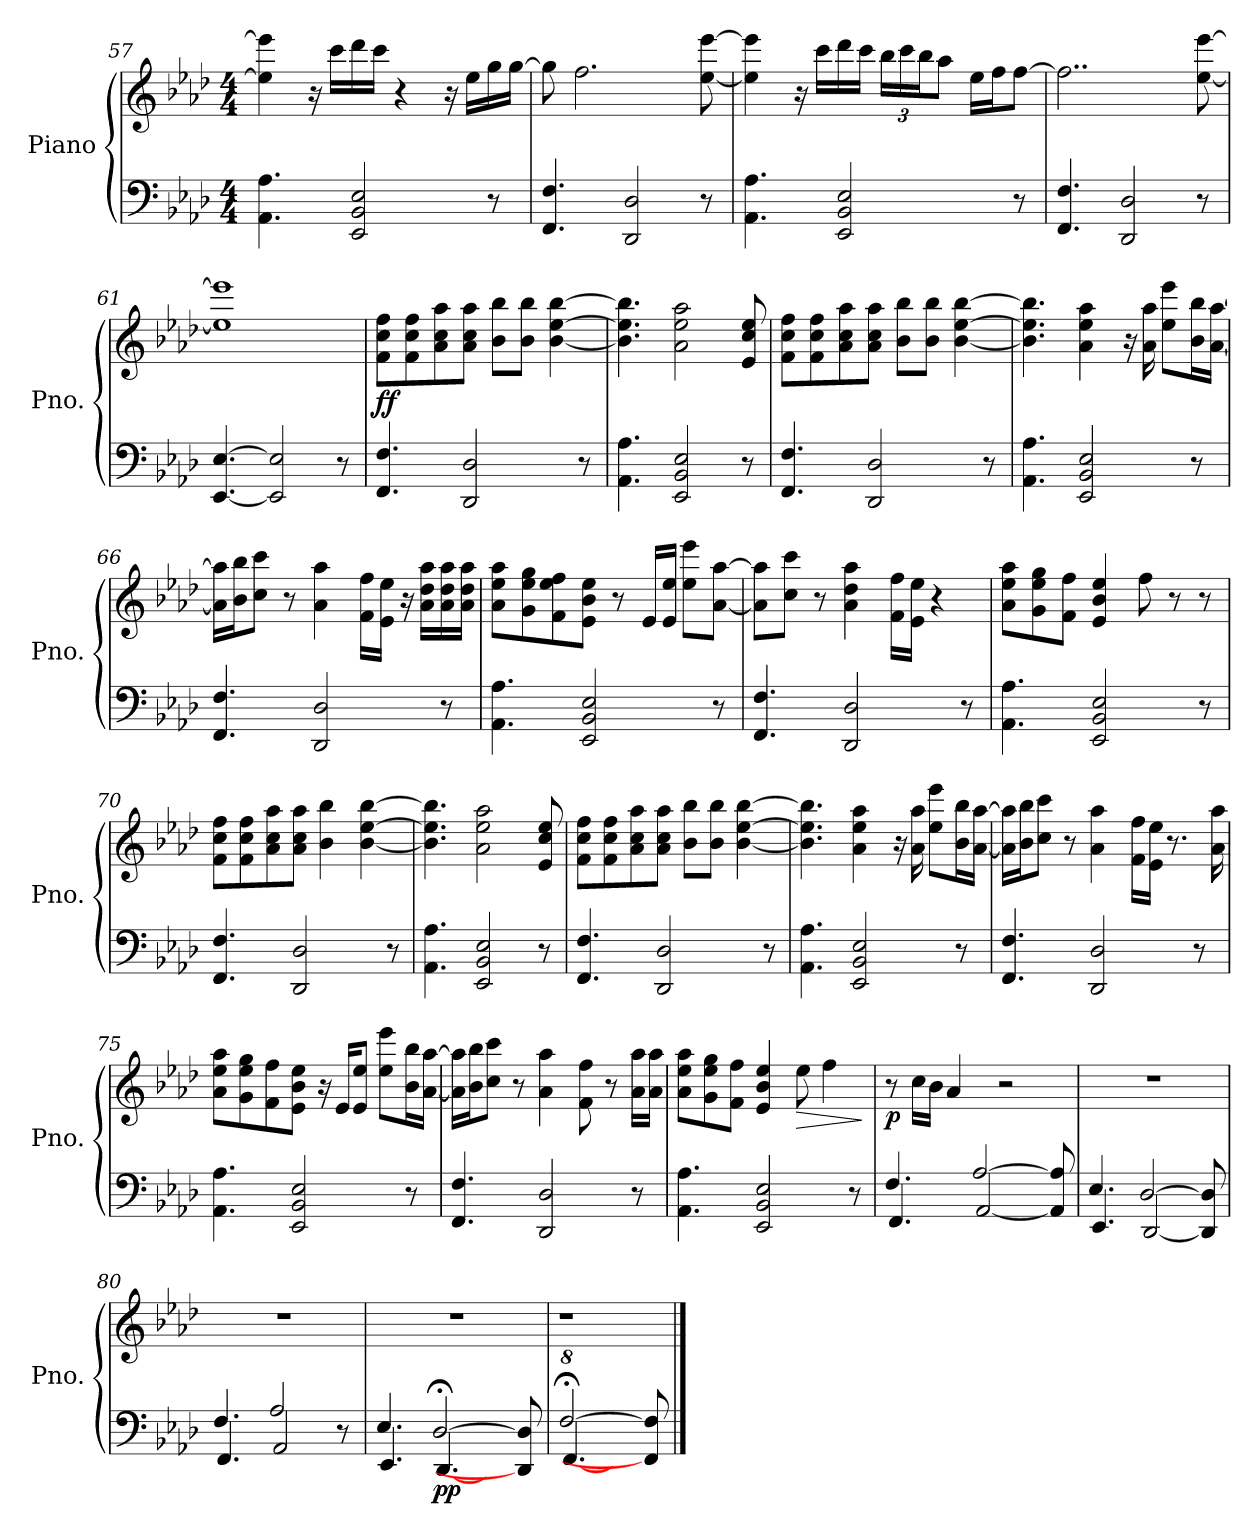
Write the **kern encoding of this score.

**kern	**kern	**dynam
*part1	*part1	*part1
*staff2	*staff1	*staff1/2
*I"Piano	*	*
*I'Pno.	*	*
*clefF4	*clefG2	*
*k[b-e-a-d-]	*k[b-e-a-d-]	*
*M4/4	*M4/4	*
=57	=57	=57
4.AA-\ 4.A-\	4ee-\] 4eee-\]	.
.	16r	.
.	16ccc\LL	.
2EE-/ 2BB-/ 2E-/	16ddd-\	.
.	16ccc\JJ	.
.	4r	.
.	16r	.
.	16ee-\LL	.
8r	16gg\	.
.	[16gg\JJ	.
=58	=58	=58
4.FF/ 4.F/	8gg\]	.
.	2.ff\	.
2DD-/ 2D-/	.	.
8r	[8ee-\ [8eee-\	.
!!LO:LB:g=z
=59	=59	=59
4.AA-\ 4.A-\	4ee-\] 4eee-\]	.
.	16r	.
.	16ccc\LL	.
2EE-/ 2BB-/ 2E-/	16ddd-\	.
.	16ccc\JJ	.
*	*Xbrackettup	*
.	24bb-\LL	.
.	24ccc\	.
.	24bb-\J	.
.	8aa-\J	.
.	16ee-\LL	.
.	16ff\J	.
8r	[8ff\J	.
=60	=60	=60
4.FF/ 4.F/	2..ff\]	.
2DD-/ 2D-/	.	.
8r	[8ee-\ [8eee-\	.
=61	=61	=61
[4.EE-/ [4.E-/	1ee-] 1eee-]	.
2EE-/] 2E-/]	.	.
8r	.	.
=62	=62	=62
!	!	!LO:DY:b
4.FF/ 4.F/	8f\ 8cc\ 8ff\L	ff
.	8f\ 8cc\ 8ff\	.
.	8a-\ 8cc\ 8aa-\	.
2DD-/ 2D-/	8a-\ 8cc\ 8aa-\J	.
.	8b-\ 8bb-\L	.
.	8b-\ 8bb-\J	.
.	[4b-\ [4ee-\ [4bb-\	.
8r	.	.
=63	=63	=63
4.AA-\ 4.A-\	4.b-\] 4.ee-\] 4.bb-\]	.
2EE-/ 2BB-/ 2E-/	2a-\ 2ee-\ 2aa-\	.
8r	8e-/ 8cc/ 8ee-/	.
!!LO:LB:g=z
=64	=64	=64
4.FF/ 4.F/	8f\ 8cc\ 8ff\L	.
.	8f\ 8cc\ 8ff\	.
.	8a-\ 8cc\ 8aa-\	.
2DD-/ 2D-/	8a-\ 8cc\ 8aa-\J	.
.	8b-\ 8bb-\L	.
.	8b-\ 8bb-\J	.
.	[4b-\ [4ee-\ [4bb-\	.
8r	.	.
=65	=65	=65
4.AA-\ 4.A-\	4.b-\] 4.ee-\] 4.bb-\]	.
2EE-/ 2BB-/ 2E-/	4a-\ 4ee-\ 4aa-\	.
.	16r	.
.	16a-\ 16aa-\	.
.	8ee-\ 8eee-\L	.
8r	16b-\ 16bb-\L	.
.	[16a-\ [16aa-\JJ	.
=66	=66	=66
4.FF/ 4.F/	16a-\] 16aa-\]LL	.
.	16b-\ 16bb-\J	.
.	8cc\ 8ccc\J	.
.	8r	.
2DD-/ 2D-/	4a-\ 4aa-\	.
.	16f\ 16ff\LL	.
.	16e-\ 16ee-\JJ	.
.	16r	.
.	16a-\ 16dd-\ 16aa-\LL	.
8r	16a-\ 16dd-\ 16aa-\	.
.	16a-\ 16dd-\ 16aa-\JJ	.
=67	=67	=67
4.AA-\ 4.A-\	8a-\ 8ee-\ 8aa-\L	.
.	8g\ 8ee-\ 8gg\	.
.	8f\ 8ee-\ 8ff\	.
2EE-/ 2BB-/ 2E-/	8e-\ 8b-\ 8ee-\J	.
.	8r	.
.	16e-/LL	.
.	16e-/ 16ee-/JJ	.
.	8ee-\ 8eee-\L	.
8r	[8a-\ [8aa-\J	.
!!LO:LB:g=z
=68	=68	=68
4.FF/ 4.F/	8a-\] 8aa-\]L	.
.	8cc\ 8ccc\J	.
.	8r	.
2DD-/ 2D-/	4a-\ 4dd-\ 4aa-\	.
.	16f\ 16ff\LL	.
.	16e-\ 16ee-\JJ	.
.	4r	.
8r	.	.
=69	=69	=69
4.AA-\ 4.A-\	8a-\ 8ee-\ 8aa-\L	.
.	8g\ 8ee-\ 8gg\	.
.	8f\ 8ff\J	.
2EE-/ 2BB-/ 2E-/	4e-/ 4b-/ 4ee-/	.
.	8ff\	.
.	8r	.
8r	8r	.
=70	=70	=70
4.FF/ 4.F/	8f\ 8cc\ 8ff\L	.
.	8f\ 8cc\ 8ff\	.
.	8a-\ 8cc\ 8aa-\	.
2DD-/ 2D-/	8a-\ 8cc\ 8aa-\J	.
.	4b-\ 4bb-\	.
.	[4b-\ [4ee-\ [4bb-\	.
8r	.	.
=71	=71	=71
4.AA-\ 4.A-\	4.b-\] 4.ee-\] 4.bb-\]	.
2EE-/ 2BB-/ 2E-/	2a-\ 2ee-\ 2aa-\	.
8r	8e-/ 8cc/ 8ee-/	.
=72	=72	=72
4.FF/ 4.F/	8f\ 8cc\ 8ff\L	.
.	8f\ 8cc\ 8ff\	.
.	8a-\ 8cc\ 8aa-\	.
2DD-/ 2D-/	8a-\ 8cc\ 8aa-\J	.
.	8b-\ 8bb-\L	.
.	8b-\ 8bb-\J	.
.	[4b-\ [4ee-\ [4bb-\	.
8r	.	.
!!LO:LB:g=z
=73	=73	=73
4.AA-\ 4.A-\	4.b-\] 4.ee-\] 4.bb-\]	.
2EE-/ 2BB-/ 2E-/	4a-\ 4ee-\ 4aa-\	.
.	16r	.
.	16a-\ 16aa-\	.
.	8ee-\ 8eee-\L	.
8r	16b-\ 16bb-\L	.
.	[16a-\ [16aa-\JJ	.
=74	=74	=74
4.FF/ 4.F/	16a-\] 16aa-\]LL	.
.	16b-\ 16bb-\J	.
.	8cc\ 8ccc\J	.
.	8r	.
2DD-/ 2D-/	4a-\ 4aa-\	.
.	16f\ 16ff\LL	.
.	16e-\ 16ee-\JJ	.
.	8.r	.
8r	.	.
.	16a-\ 16aa-\	.
=75	=75	=75
4.AA-\ 4.A-\	8a-\ 8ee-\ 8aa-\L	.
.	8g\ 8ee-\ 8gg\	.
.	8f\ 8ff\	.
2EE-/ 2BB-/ 2E-/	8e-\ 8b-\ 8ee-\J	.
.	16r	.
.	16e-/KL	.
.	8e-/ 8ee-/J	.
.	8ee-\ 8eee-\L	.
8r	16b-\ 16bb-\L	.
.	[16a-\ [16aa-\JJ	.
=76	=76	=76
4.FF/ 4.F/	16a-\] 16aa-\]LL	.
.	16b-\ 16bb-\J	.
.	8cc\ 8ccc\J	.
.	8r	.
2DD-/ 2D-/	4a-\ 4aa-\	.
.	8f\ 8ff\	.
.	8r	.
8r	16a-\ 16aa-\LL	.
.	16a-\ 16aa-\JJ	.
!!LO:PB:g=z
=77	=77	=77
4.AA-\ 4.A-\	8a-\ 8ee-\ 8aa-\L	.
.	8g\ 8ee-\ 8gg\	.
.	8f\ 8ff\J	.
2EE-/ 2BB-/ 2E-/	4e-/ 4b-/ 4ee-/	.
!	!	!LO:HP:b
.	8ee-\	>
.	4ff\	.
8r	.	.
.	.	]
=78	=78	=78
*^	*	*
!	!	!	!LO:DY:b
4.F/	4.FF/	8r	p
.	.	16cc\LL	.
.	.	16b-\JJ	.
.	.	4a-/	.
[2A-/	[2AA-/	.	.
.	.	2r	.
8AA-/] 8A-/]	8ryy	.	.
=79	=79	=79	=79
4.E-/	4.EE-/	1r	.
[2D-/	[2DD-/	.	.
8DD-/] 8D-/]	8ryy	.	.
=80	=80	=80	=80
4.F/	4.FF/	1r	.
2A-/	2AA-/	.	.
8r	8ryy	.	.
=81	=81	=81	=81
4.E-/	4.EE-/	1r	.
!	!	!	!LO:DY:b=2
!	!	!	!LO:DY:n=1:b=2
[2D-;</	[4.DD-/	.	p p
.	4ryy	.	.
8DD-/] 8D-/]	.	.	.
=82	=82	=82	=82
[2F;</	[4.FF/	8%5r	.
.	4ryy	.	.
8FF/] 8F/]	.	.	.
*v	*v	*	*
==	==	==
*-	*-	*-
